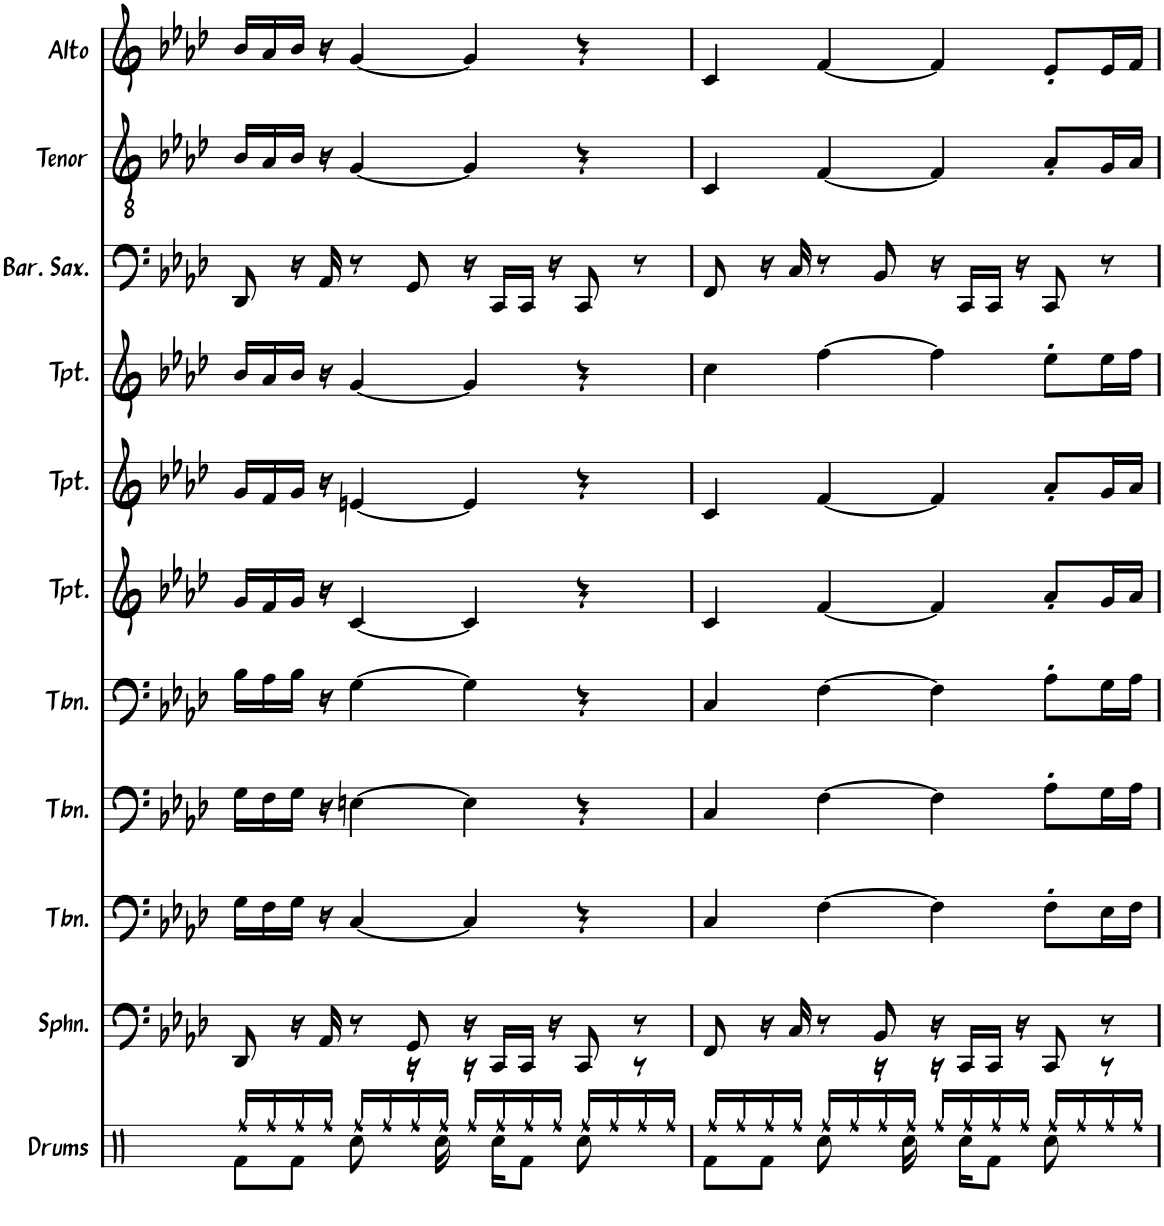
**kern	**kern	**kern	**kern	**kern	**kern	**kern	**kern	**kern	**kern	**kern
*part11	*part10	*part9	*part8	*part7	*part6	*part5	*part4	*part3	*part2	*part1
*staff11	*staff10	*staff9	*staff8	*staff7	*staff6	*staff5	*staff4	*staff3	*staff2	*staff1
*I"Drums	*I"Sousaphone	*I"Trombone	*I"Trombone	*I"Trombone	*I"Trumpet	*I"Trumpet	*I"Trumpet	*I"Baritone Saxophone	*I"Tenor Sax	*I"Alto Sax
*I'Drums	*I'Sphn.	*I'Tbn.	*I'Tbn.	*I'Tbn.	*I'Tpt.	*I'Tpt.	*I'Tpt.	*I'Bar. Sax.	*I'Tenor	*I'Alto
!!LO:PB:g=z
*clefX	*clefF4	*clefF4	*clefF4	*clefF4	*clefG2	*clefG2	*clefG2	*clefF4	*clefGv2	*clefG2
*	*	*	*	*	*ITrd1c2	*ITrd1c2	*ITrd1c2	*ITrd12c21	*ITrd8c14	*ITrd5c9
*k[]	*k[b-e-a-d-]	*k[b-e-a-d-]	*k[b-e-a-d-]	*k[b-e-a-d-]	*k[b-e-a-d-]	*k[b-e-a-d-]	*k[b-e-a-d-]	*k[b-e-a-d-]	*k[b-e-a-d-]	*k[b-e-a-d-]
*M4/4	*M4/4	*M4/4	*M4/4	*M4/4	*M4/4	*M4/4	*M4/4	*M4/4	*M4/4	*M4/4
=26	=26	=26	=26	=26	=26	=26	=26	=26	=26	=26
*^	*	*	*	*	*	*	*	*	*	*
8Rf\L	16Rff/LL	8DD-/	16G\LL	16G\LL	16B-\LL	16g/LL	16g/LL	16b-/LL	8DD-/	16B-/LL	16b-/LL
.	16Rff/	.	16F\	16F\	16A-\	16f/	16f/	16a-/	.	16A-/	16a-/
8Rf\J	16Rff/	16r	16G\JJ	16G\JJ	16B-\JJ	16g/JJ	16g/JJ	16b-/JJ	16r	16B-/JJ	16b-/JJ
.	16Rff/JJ	16AA-/	16r	16r	16r	16r	16r	16r	16AA-/	16r	16r
8Rcc\	16Rff/LL	8r	[4C/	[4En\	[4G\	[4c/	[4en/	[4g/	8r	[4G/	[4g/
.	16Rff/	.	.	.	.	.	.	.	.	.	.
16r	16Rff/	8GG/	.	.	.	.	.	.	8GG/	.	.
16Rcc\	16Rff/JJ	.	.	.	.	.	.	.	.	.	.
16r	16Rff/LL	16r	4C/]	4E\]	4G\]	4c/]	4e/]	4g/]	16r	4G/]	4g/]
16Rcc\KL	16Rff/	16CC/LL	.	.	.	.	.	.	16CC/LL	.	.
8Rf\J	16Rff/	16CC/JJ	.	.	.	.	.	.	16CC/JJ	.	.
.	16Rff/JJ	16r	.	.	.	.	.	.	16r	.	.
8Rcc\	16Rff/LL	8CC/	4r	4r	4r	4r	4r	4r	8CC/	4r	4r
.	16Rff/	.	.	.	.	.	.	.	.	.	.
8r	16Rff/	8r	.	.	.	.	.	.	8r	.	.
.	16Rff/JJ	.	.	.	.	.	.	.	.	.	.
=27	=27	=27	=27	=27	=27	=27	=27	=27	=27	=27	=27
8Rf\L	16Rff/LL	8FF/	4C/	4C/	4C/	4c/	4c/	4cc\	8FF/	4C/	4c/
.	16Rff/	.	.	.	.	.	.	.	.	.	.
8Rf\J	16Rff/	16r	.	.	.	.	.	.	16r	.	.
.	16Rff/JJ	16C/	.	.	.	.	.	.	16C/	.	.
8Rcc\	16Rff/LL	8r	[4F\	[4F\	[4F\	[4f/	[4f/	[4ff\	8r	[4F/	[4f/
.	16Rff/	.	.	.	.	.	.	.	.	.	.
16r	16Rff/	8BB-/	.	.	.	.	.	.	8BB-/	.	.
16Rcc\	16Rff/JJ	.	.	.	.	.	.	.	.	.	.
16r	16Rff/LL	16r	4F\]	4F\]	4F\]	4f/]	4f/]	4ff\]	16r	4F/]	4f/]
16Rcc\KL	16Rff/	16CC/LL	.	.	.	.	.	.	16CC/LL	.	.
8Rf\J	16Rff/	16CC/JJ	.	.	.	.	.	.	16CC/JJ	.	.
.	16Rff/JJ	16r	.	.	.	.	.	.	16r	.	.
8Rcc\	16Rff/LL	8CC/	8F'\L	8A-'\L	8A-'\L	8a-'/L	8a-'/L	8ee-'\L	8CC/	8A-'/L	8e-'/L
.	16Rff/	.	.	.	.	.	.	.	.	.	.
8r	16Rff/	8r	16E-\L	16G\L	16G\L	16g/L	16g/L	16ee-\L	8r	16G/L	16e-/L
.	16Rff/JJ	.	16F\JJ	16A-\JJ	16A-\JJ	16a-/JJ	16a-/JJ	16ff\JJ	.	16A-/JJ	16f/JJ
*v	*v	*	*	*	*	*	*	*	*	*	*
=	=	=	=	=	=	=	=	=	=	=
*-	*-	*-	*-	*-	*-	*-	*-	*-	*-	*-
